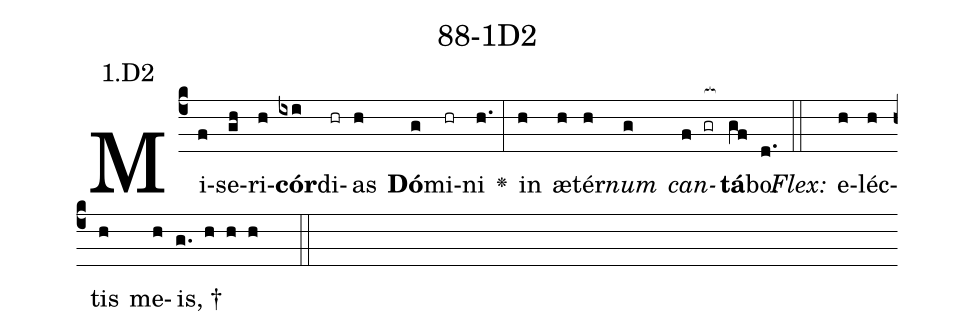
name: 88-1D2;
annotation: 1.D2;
%%
(c4)Mi(f)se(gh)ri(h)<b>cór</b>(ixi)di(hr)as(h) <b>Dó</b>(g)mi(hr)ni(h.) <v>\greheightstar</v>(:) in(h) æ(h)tér(h)<i>num</i>(g) <i>can</i>(f gr[ocb:1{])<b>tá</b>(gf[ocb:0}])bo.(d.) (::)
<i>Flex:</i>()  e(h)léc(h)tis(h) me(h)is, †(g. h h h  ::)

%E(h) u(h) o(g) u(f) a(gf) e.(d.) (::)
